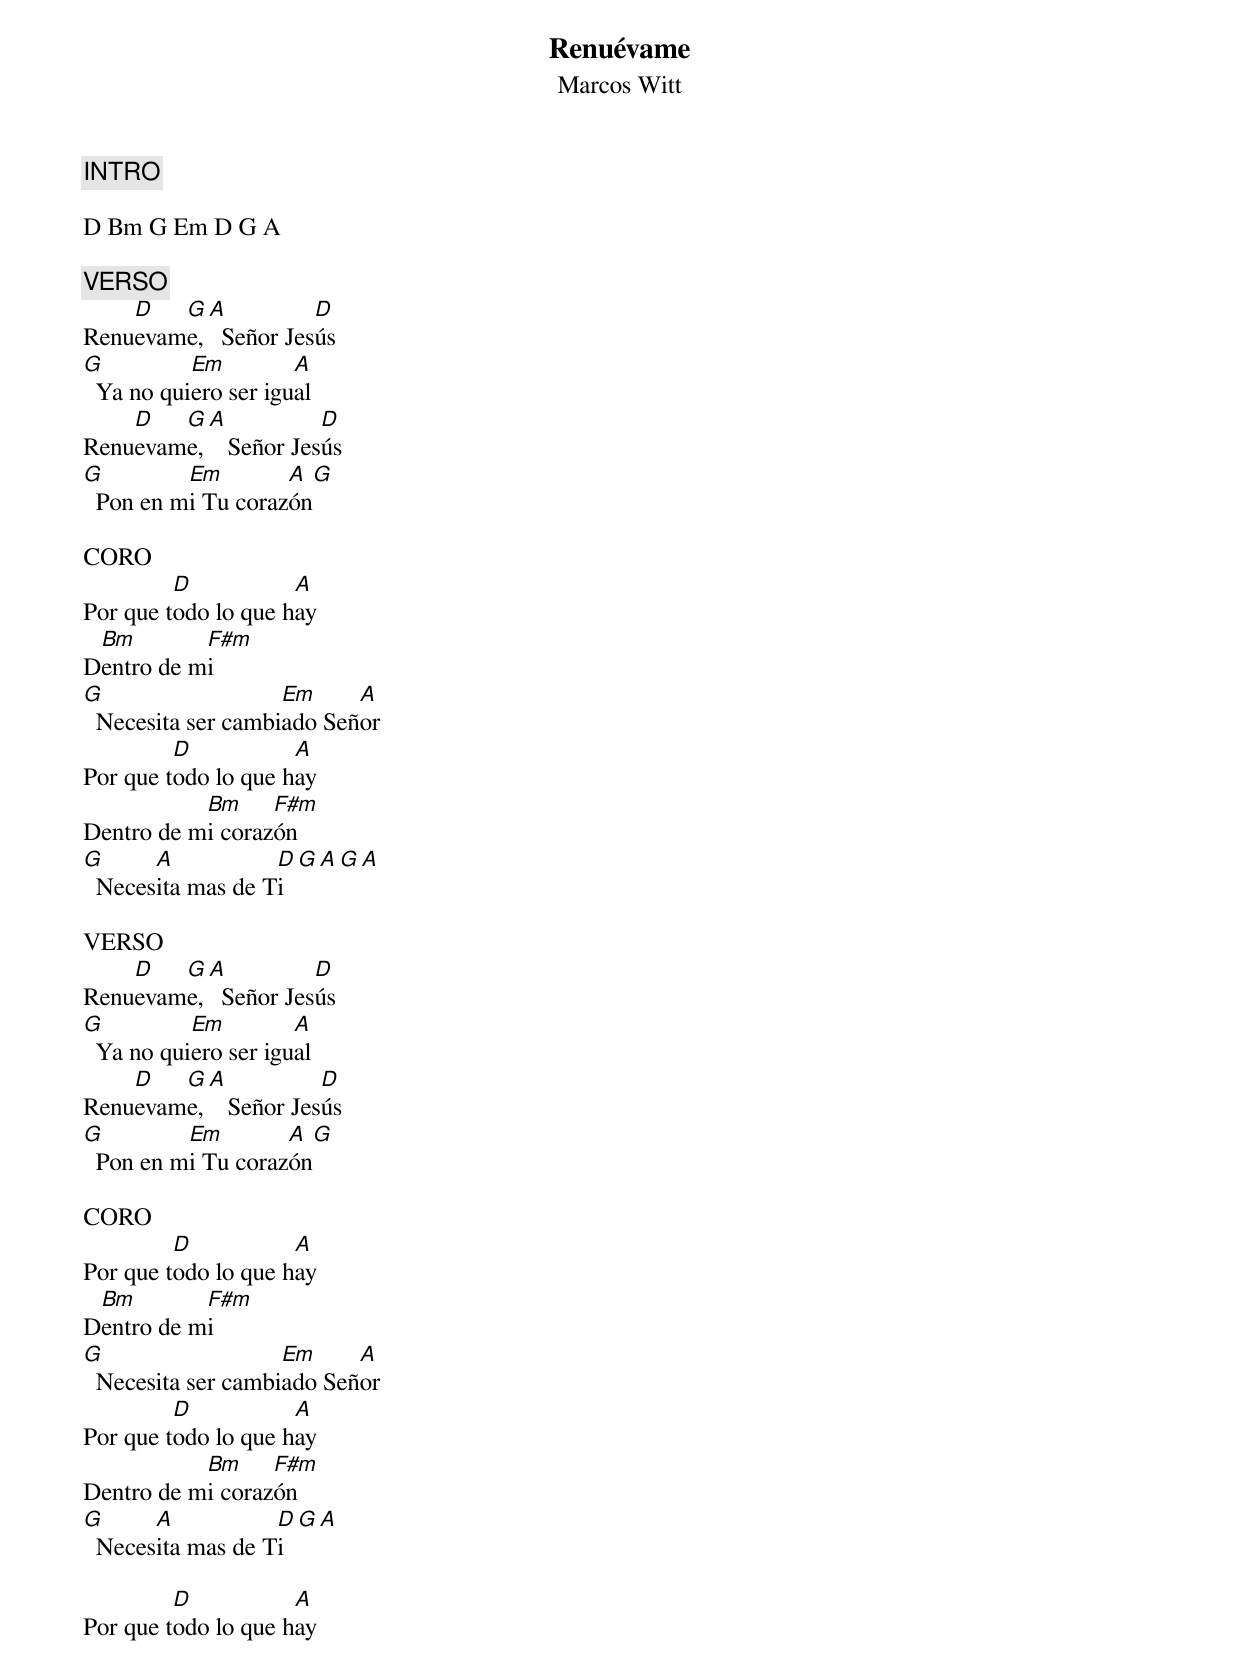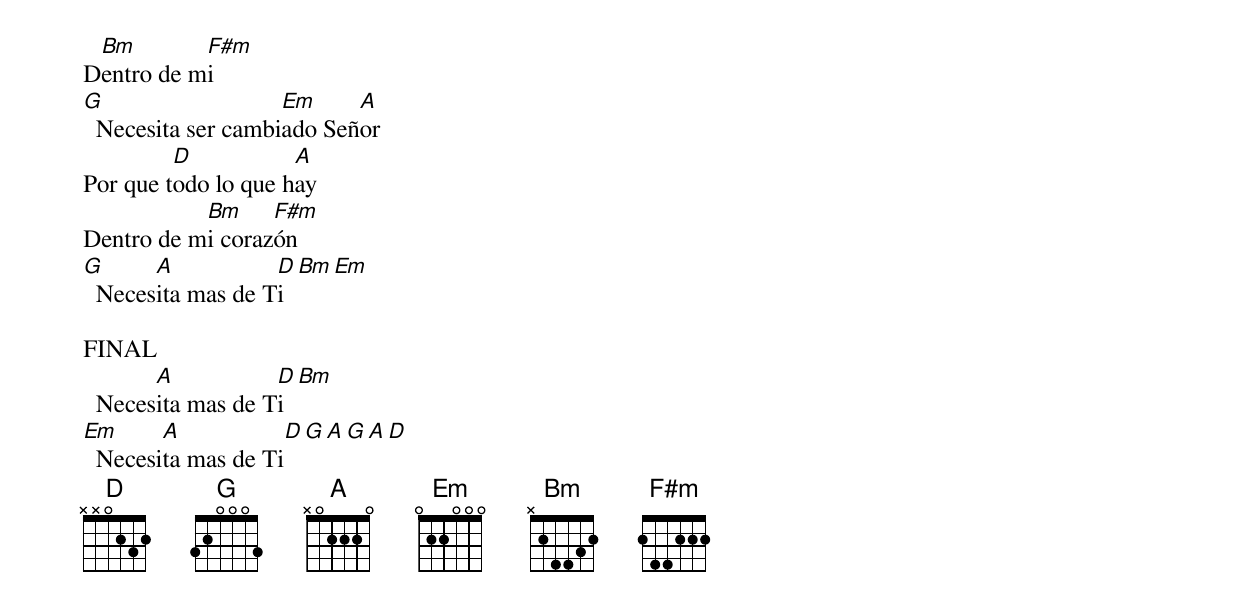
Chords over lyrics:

Renuévame
Marcos Witt

INTRO

D Bm G Em D G A

VERSO
    D   G A          D
Renuevame,  Señor Jesús
G          Em         A
  Ya no quiero ser igual
    D   G A           D
Renuevame,   Señor Jesús
G         Em        A  G
  Pon en mi Tu corazón

CORO
         D           A
Por que todo lo que hay
 Bm        F#m
Dentro de mi
G                   Em     A
  Necesita ser cambiado Señor
         D           A
Por que todo lo que hay
           Bm     F#m
Dentro de mi corazón
G      A           D  G A  G A
  Necesita mas de Ti

VERSO
    D   G A          D
Renuevame,  Señor Jesús
G          Em         A
  Ya no quiero ser igual
    D   G A           D
Renuevame,   Señor Jesús
G         Em        A  G
  Pon en mi Tu corazón

CORO
         D           A
Por que todo lo que hay
 Bm        F#m
Dentro de mi
G                   Em     A
  Necesita ser cambiado Señor
         D           A
Por que todo lo que hay
           Bm     F#m
Dentro de mi corazón
G      A           D  G A
  Necesita mas de Ti

         D           A
Por que todo lo que hay
 Bm        F#m
Dentro de mi
G                   Em     A
  Necesita ser cambiado Señor
         D           A
Por que todo lo que hay
           Bm     F#m
Dentro de mi corazón
G      A           D Bm Em
  Necesita mas de Ti

FINAL
       A           D  Bm
  Necesita mas de Ti
Em      A           D G A  G A D
  Necesita mas de Ti
